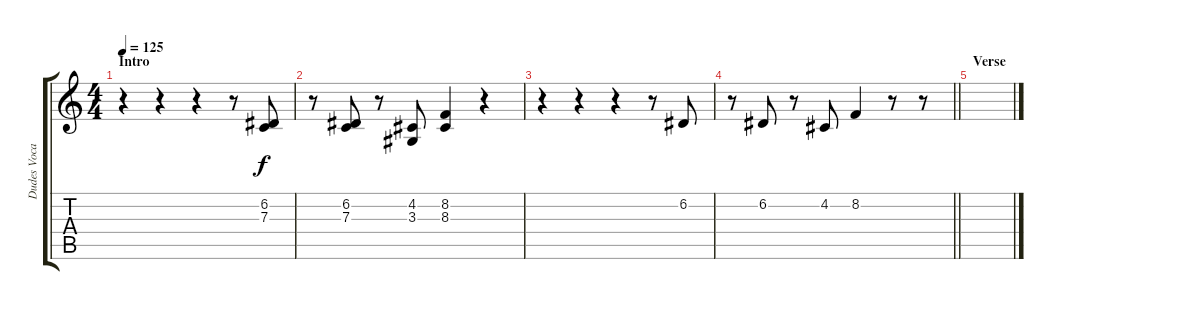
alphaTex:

\track ("Dudes Vocals" "Dudes Voca") {instrument lead2sawtooth}
\staff {score tabs}
\tuning (D4 A3 F3 C3 G2 D2) {hide}
\ts (4 4)
\section ("" "Intro")
\tempo 125
\clef g2
\ks c
r.4{dy f} r.4 r.4 r.8 (6.2 7.3).8 |
r.8 (6.2 7.3).8 r.8 (4.2 3.3).8 (8.2 8.3).4 r.4 |
r.4 r.4 r.4 r.8 6.2.8 |
\barLineRight lightlight
r.8 6.2.8 r.8 4.2.8 8.2.4 r.8 r.8 |
\section ("" "Verse")
